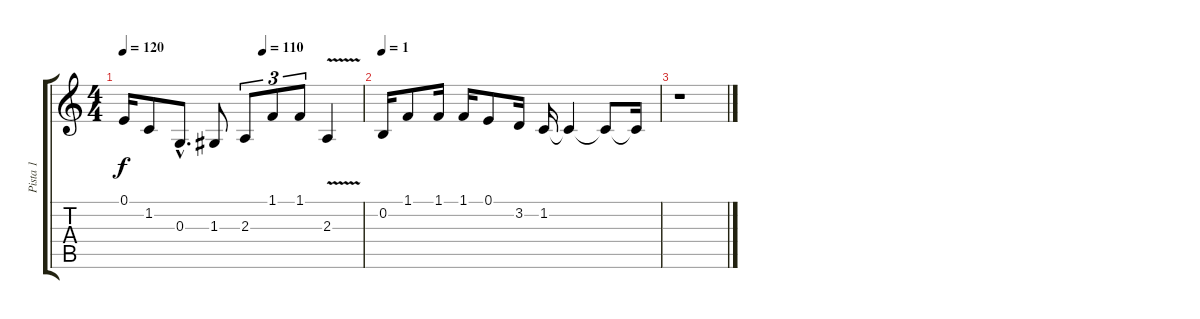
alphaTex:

\track ("Pista 1" "Pista 1") {instrument pizzicatostrings}
\staff {score tabs}
\tuning (E4 B3 G3 D3 A2 E2) {hide}
\ts (4 4)
\tempo 120
\tempo (110 0.5833333333333334)
\clef g2
\ks c
0.1.16{dy f} 1.2.8 0.3{hac}.8{d} 1.3.8 2.3.8{tu (3 2)} 1.1.8{tu (3 2)} 1.1.8{tu (3 2)} 2.3{v}.4 |
\tempo 1
0.2.16 1.1.8 1.1.16 1.1.16 0.1.8 3.2.16 1.2.16 1.2{t}.4 1.2{t}.8 1.2{t}.16 |
r.1
